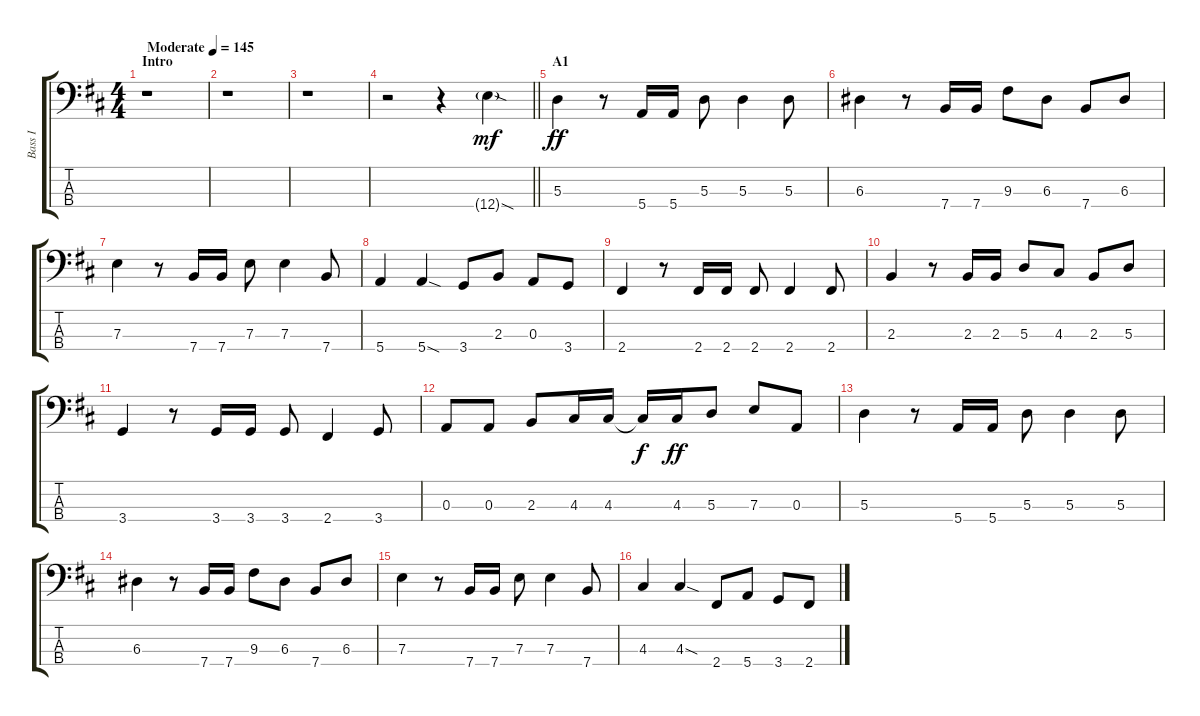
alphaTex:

\track ("Bass I" "Bass I") {instrument electricbasspick}
\staff {score tabs}
\tuning (G2 D2 A1 E1) {hide}
\ts (4 4)
\section ("" "Intro")
\tempo (145 "Moderate")
\clef f4
\ks d
r.1{dy mf instrument electricbasspick} |
r.1 |
r.1 |
\barLineRight lightlight
r.2 r.4 12.4{sod g}.4 |
\section ("" "A1")
5.3.4{dy ff} r.8 5.4.16 5.4.16 5.3.8 5.3.4 5.3.8 |
6.3.4 r.8 7.4.16 7.4.16 9.3.8 6.3.8 7.4.8 6.3.8 |
7.3.4 r.8 7.4.16 7.4.16 7.3.8 7.3.4 7.4.8 |
5.4.4 5.4{sod}.4 3.4.8 2.3.8 0.3.8 3.4.8 |
2.4.4 r.8 2.4.16 2.4.16 2.4.8 2.4.4 2.4.8 |
2.3.4 r.8 2.3.16 2.3.16 5.3.8 4.3.8 2.3.8 5.3.8 |
3.4.4 r.8 3.4.16 3.4.16 3.4.8 2.4.4 3.4.8 |
0.3.8 0.3.8 2.3.8 4.3.16 4.3.16 4.3{t}.16{dy f} 4.3.16{dy ff} 5.3.8 7.3.8 0.3.8 |
5.3.4 r.8 5.4.16 5.4.16 5.3.8 5.3.4 5.3.8 |
6.3.4 r.8 7.4.16 7.4.16 9.3.8 6.3.8 7.4.8 6.3.8 |
7.3.4 r.8 7.4.16 7.4.16 7.3.8 7.3.4 7.4.8 |
4.3.4 4.3{sod}.4 2.4.8 5.4.8 3.4.8 2.4.8
